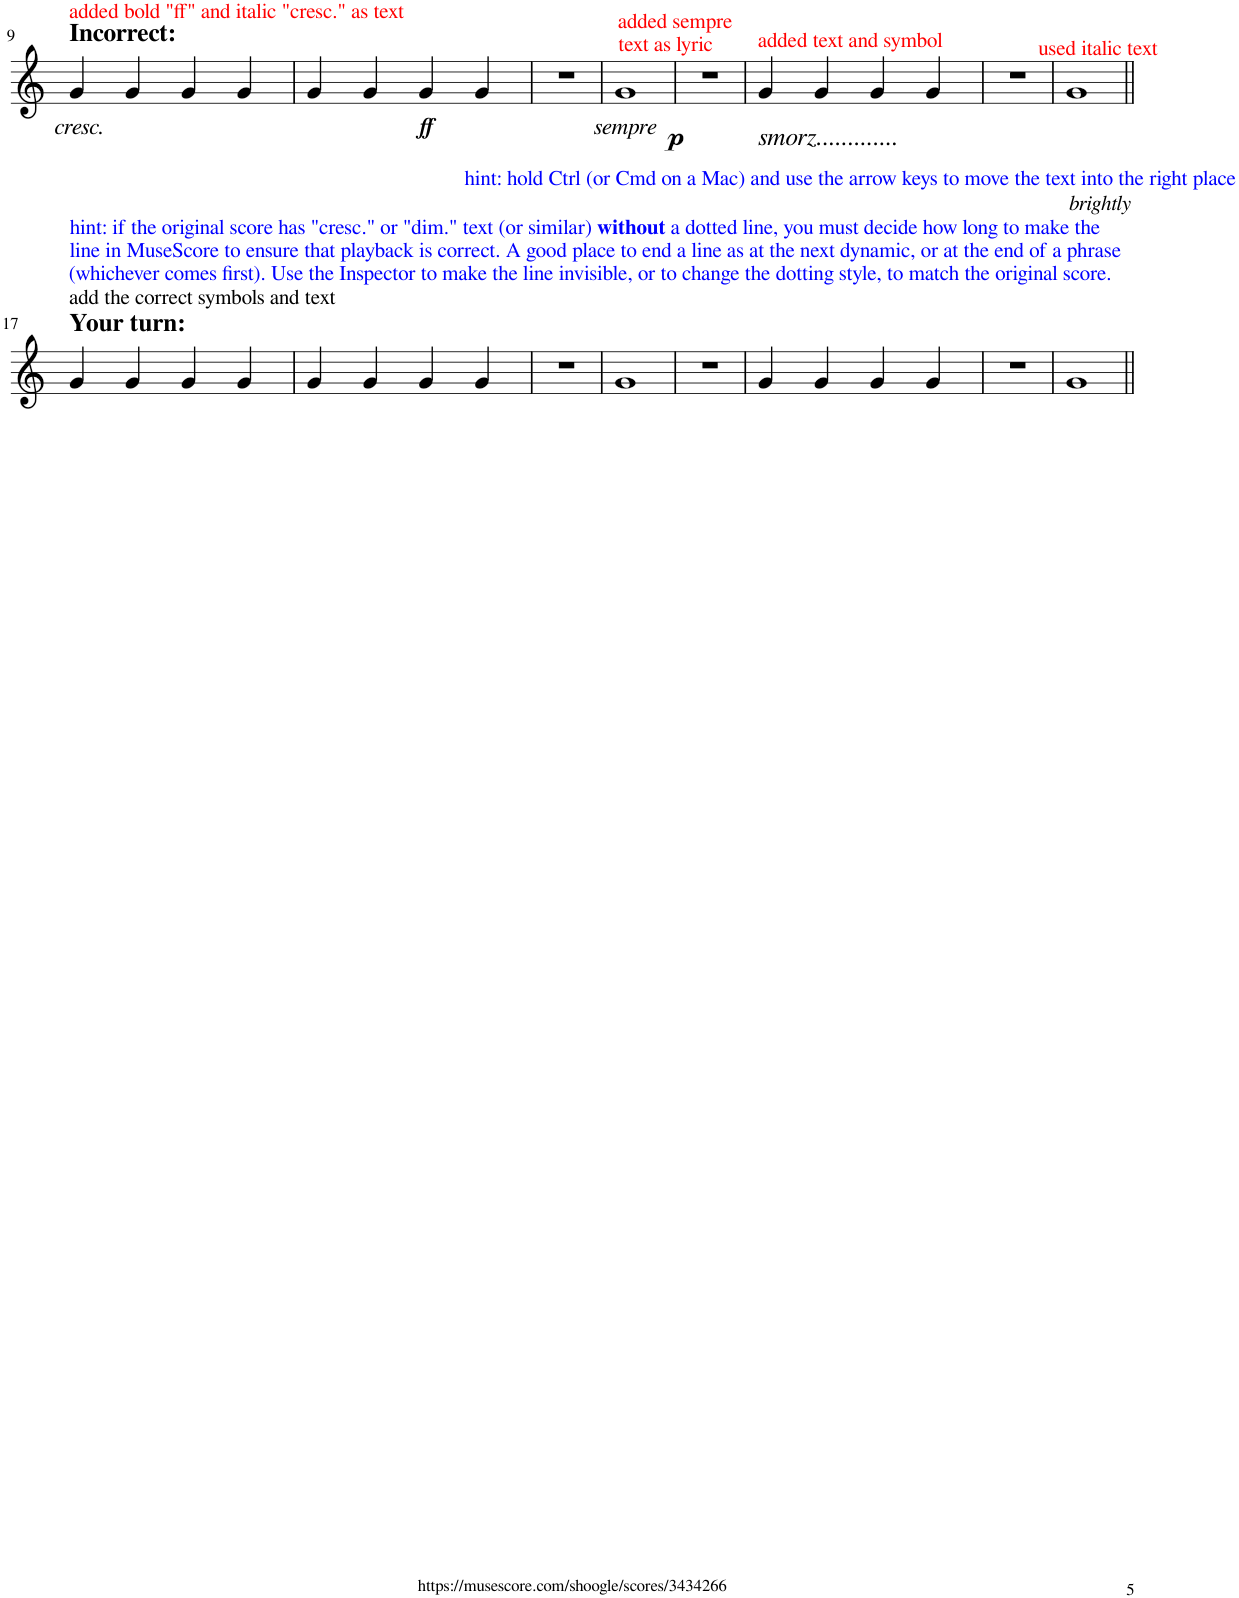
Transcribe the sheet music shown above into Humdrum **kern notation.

**kern	**text	**dynam
*part1	*part1	*part1
*staff1	*staff1	*staff1
*I"Piano 1	*	*
*I'Pno	*	*
!!LO:PB:g=z
*clefG2	*	*
*k[]	*	*
*M4/4	*	*
=9	=9	=9
!LO:TX:a:B:t=Incorrect&colon;	!	!
!LO:TX:a:color=#FF0000:t=added bold "ff" and italic "cresc." as text	!	!
!	!LO:LY:b	!
4g/	cresc.	.
4g/	.	.
4g/	.	.
4g/	.	.
=10	=10	=10
4g/	.	.
4g/	.	.
!	!LO:LY:b	!
4g/	ff	.
!LO:TX:b:color=#0000FF:t=hint&colon; hold Ctrl (or Cmd on a Mac) and use the arrow keys to move the text into the right place	!	!
4g/	.	.
=11	=11	=11
1r	.	.
=12	=12	=12
!LO:TX:a:color=#FF0000:t=added sempre	!	!
!LO:TX:a:t=text as lyric	!	!
!	!LO:LY:b	!LO:DY:b
1g	sempre	p
=13	=13	=13
1r	.	.
=14	=14	=14
!LO:TX:a:color=#FF0000:t=added text and symbol	!	!
!LO:TX:b:i:t=smorz.............	!	!
4g/	.	.
4g/	.	.
4g/	.	.
4g/	.	.
=15	=15	=15
1r	.	.
=16	=16	=16
!LO:TX:a:color=#FF0000:t=used italic text	!	!
!LO:TX:b:i:t=brightly	!	!
1g	.	.
!!LO:LB:g=z
=17||	=17||	=17||
!LO:TX:a:B:t=Your turn&colon;	!	!
!LO:TX:a:t=add the correct symbols and text	!	!
!LO:TX:a:color=#0000FF:t=hint&colon; if the original score has "cresc." or "dim." text (or similar)	!	!
!LO:TX:a:B:t=without	!	!
!LO:TX:a:t=a dotted line, you must decide how long to make the	!	!
!LO:TX:a:t=line in MuseScore to ensure that playback is correct. A good place to end a line as at the next dynamic, or at the end of a phrase	!	!
!LO:TX:a:t=(whichever comes first). Use the Inspector to make the line invisible, or to change the dotting style, to match the original score.	!	!
4g/	.	.
4g/	.	.
4g/	.	.
4g/	.	.
=18	=18	=18
4g/	.	.
4g/	.	.
4g/	.	.
4g/	.	.
=19	=19	=19
1r	.	.
=20	=20	=20
1g	.	.
=21	=21	=21
1r	.	.
=22	=22	=22
4g/	.	.
4g/	.	.
4g/	.	.
4g/	.	.
=23	=23	=23
1r	.	.
=24	=24	=24
1g	.	.
=||	=||	=||
*-	*-	*-
